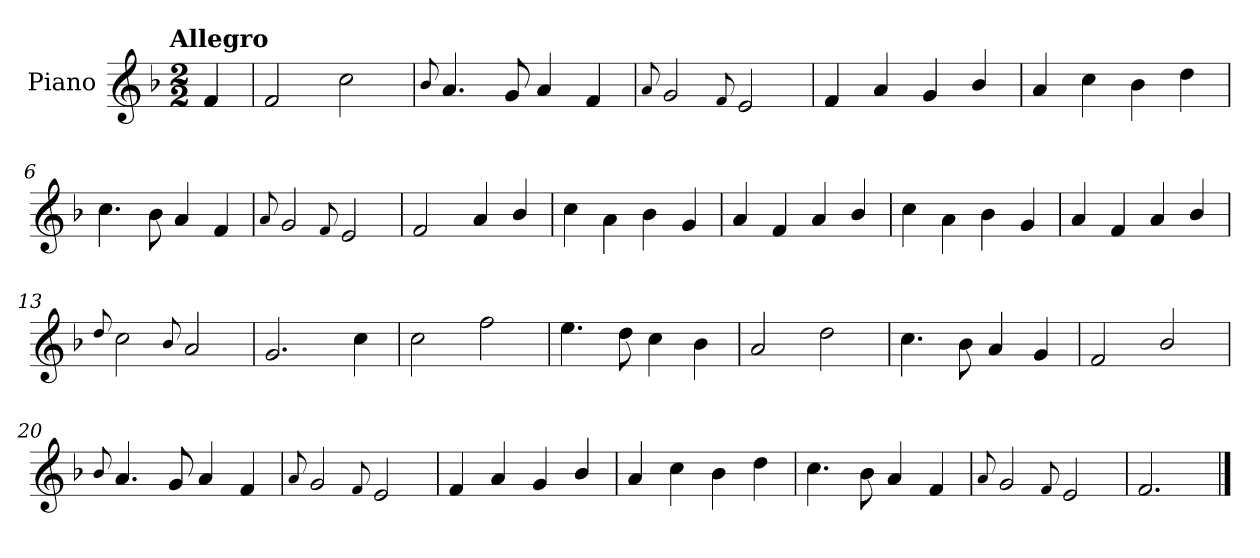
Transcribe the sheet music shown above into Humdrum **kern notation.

**kern
*part1
*staff1
*I"Piano
*I'Pno.
*clefG2
*k[b-]
!!LO:TX:omd:t=Allegro
*M2/2
*MM144
=
4f/
=1
2f/
2cc\
=2
8qqb-/
4.a/
8g/
4a/
4f/
=3
8qqa/
2g/
8qqf/
2e/
=4
4f/
4a/
4g/
4b-/
=5
4a/
4cc\
4b-\
4dd\
!!LO:LB:g=z
=6
4.cc\
8b-\
4a/
4f/
=7
8qqa/
2g/
8qqf/
2e/
=8
2f/
4a/
4b-/
=9
4cc\
4a\
4b-\
4g/
=10
4a/
4f/
4a/
4b-/
=11
4cc\
4a\
4b-\
4g/
=12
4a/
4f/
4a/
4b-/
!!LO:LB:g=z
=13
8qqdd/
2cc\
8qqb-/
2a/
=14
2.g/
4cc\
=15
2cc\
2ff\
=16
4.ee\
8dd\
4cc\
4b-\
=17
2a/
2dd\
=18
4.cc\
8b-\
4a/
4g/
=19
2f/
2b-/
!!LO:LB:g=z
=20
8qqb-/
4.a/
8g/
4a/
4f/
=21
8qqa/
2g/
8qqf/
2e/
=22
4f/
4a/
4g/
4b-/
=23
4a/
4cc\
4b-\
4dd\
=24
4.cc\
8b-\
4a/
4f/
=25
8qqa/
2g/
8qqf/
2e/
=26
2.f/
==
*-
